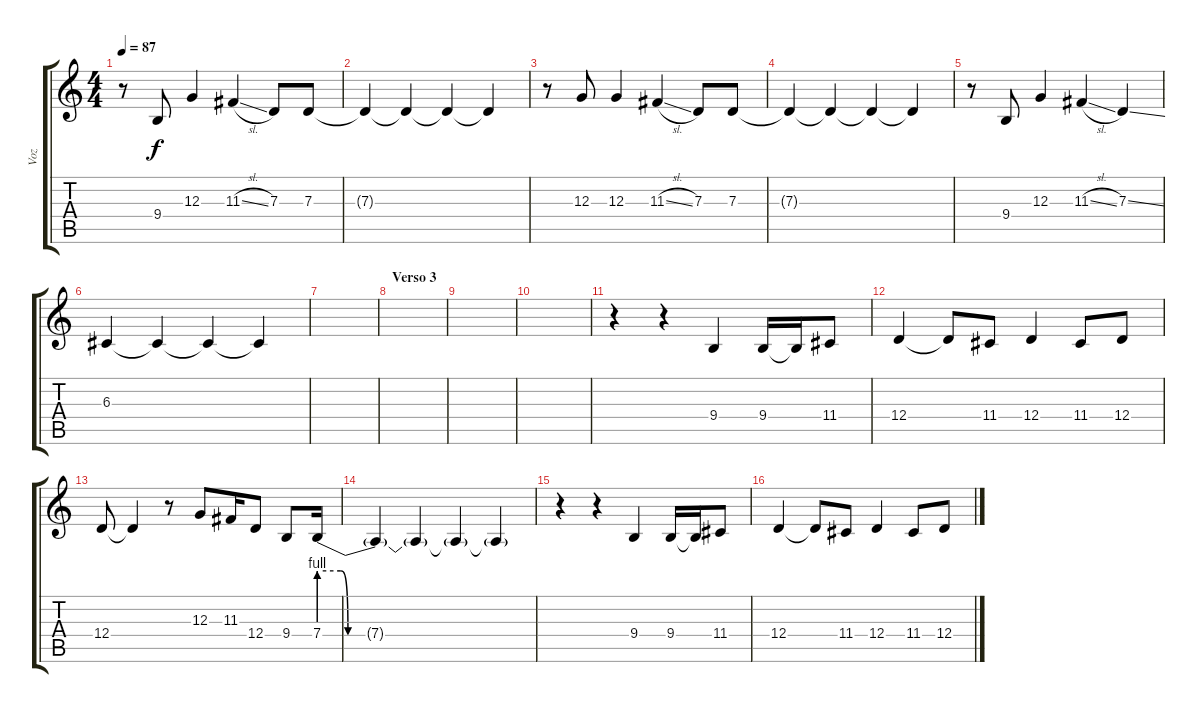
\track ("Voz" "Voz") {instrument bassoon}
\staff {score tabs}
\tuning (E4 B3 G3 D3 A2 E2) {hide}
\ts (4 4)
\tempo 87
\clef g2
\ks c
r.8{dy f} 9.4.8 12.3.4 11.3{sl}.4 7.3.8 7.3.8 |
7.3{t}.4 7.3{t}.4 7.3{t}.4 7.3{t}.4 |
r.8 12.3.8 12.3.4 11.3{sl}.4 7.3.8 7.3.8 |
7.3{t}.4 7.3{t}.4 7.3{t}.4 7.3{t}.4 |
r.8 9.4.8 12.3.4 11.3{sl}.4 7.3{ss}.4 |
6.3.4 6.3{t}.4 6.3{t}.4 6.3{t}.4 |
|
\section ("" "Verso 3")
|
|
|
r.4{volume 14} r.4 9.4.4 9.4.16 9.4{t}.16 11.4.8 |
12.4.4 12.4{t}.8 11.4.8 12.4.4 11.4.8 12.4.8 |
12.4.8 12.4{t}.4 r.8 12.3.8 11.3.16 12.4.8 9.4.8 7.4{be (custom 0 4 4 4 6 4 8 0 10 0 16 0 18 0 40 0 60 0)}.16 |
7.4{t}.4{volume 5} 7.4{t}.4 7.4{t}.4 7.4{t}.4 |
r.4{volume 14} r.4 9.4.4 9.4.16 9.4{t}.16 11.4.8 |
12.4.4 12.4{t}.8 11.4.8 12.4.4 11.4.8 12.4.8
